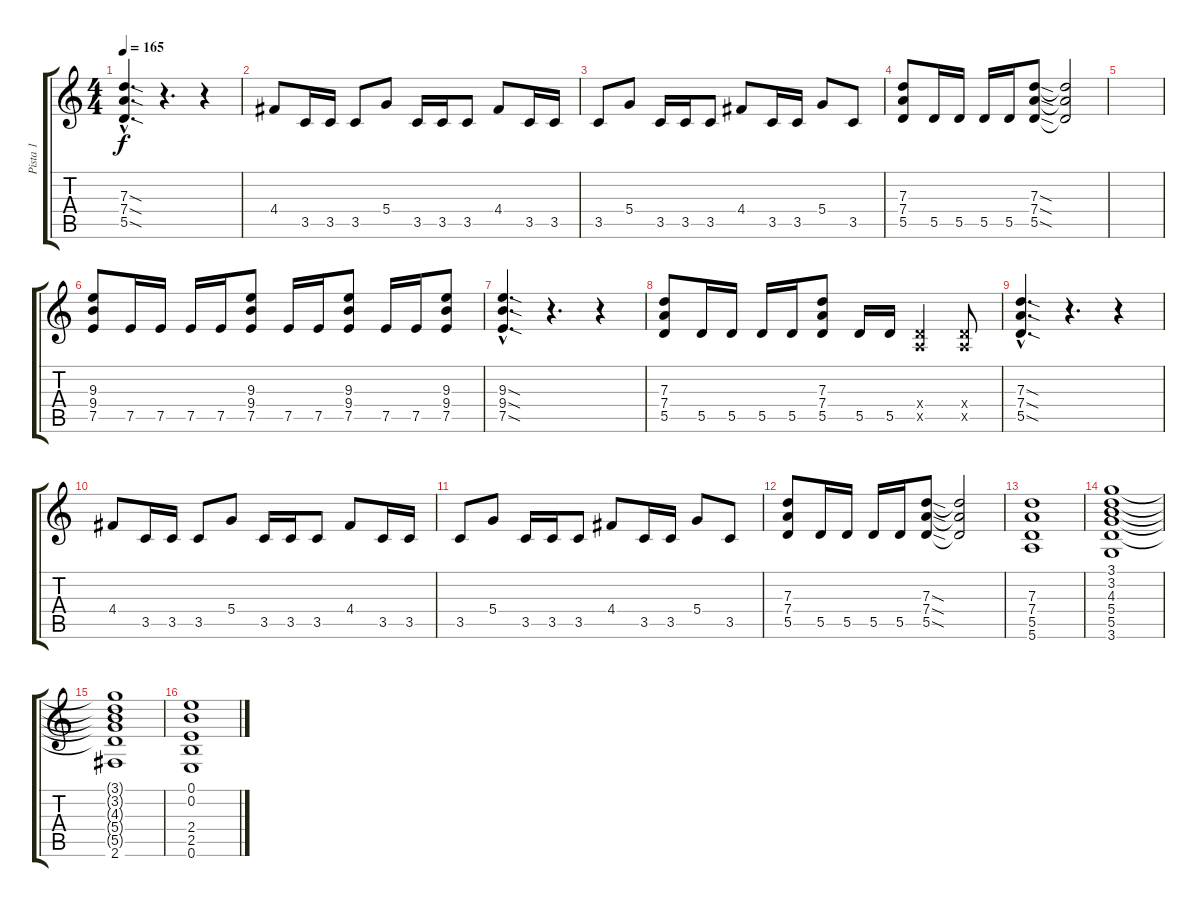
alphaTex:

\track ("Pista 1" "Pista 1") {instrument overdrivenguitar}
\staff {score tabs}
\tuning (E4 B3 G3 D3 A2 E2) {hide}
\ts (4 4)
\tempo 165
\clef g2
\ks c
(7.3{sod hac} 7.4{sod hac} 5.5{sod hac}).4{d dy f} r.4{d} r.4 |
4.4.8 3.5.16 3.5.16 3.5.8 5.4.8 3.5.16 3.5.16 3.5.8 4.4.8 3.5.16 3.5.16 |
3.5.8 5.4.8 3.5.16 3.5.16 3.5.8 4.4.8 3.5.16 3.5.16 5.4.8 3.5.8 |
(7.3 7.4 5.5).8 5.5.16 5.5.16 5.5.16 5.5.16 (7.3{sod} 7.4{sod} 5.5{sod}).8 (7.3{t} 7.4{t} 5.5{t}).2 |
|
(9.3 9.4 7.5).8 7.5.16 7.5.16 7.5.16 7.5.16 (9.3 9.4 7.5).8 7.5.16 7.5.16 (9.3 9.4 7.5).8 7.5.16 7.5.16 (9.3 9.4 7.5).8 |
(9.3{sod hac} 9.4{sod hac} 7.5{sod hac}).4{d} r.4{d} r.4 |
(7.3 7.4 5.5).8 5.5.16 5.5.16 5.5.16 5.5.16 (7.3 7.4 5.5).8 5.5.16 5.5.16 (0.4{x} 0.5{x}).4 (0.4{x} 0.5{x}).8 |
(7.3{sod hac} 7.4{sod hac} 5.5{sod hac}).4{d} r.4{d} r.4 |
4.4.8 3.5.16 3.5.16 3.5.8 5.4.8 3.5.16 3.5.16 3.5.8 4.4.8 3.5.16 3.5.16 |
3.5.8 5.4.8 3.5.16 3.5.16 3.5.8 4.4.8 3.5.16 3.5.16 5.4.8 3.5.8 |
(7.3 7.4 5.5).8 5.5.16 5.5.16 5.5.16 5.5.16 (7.3{sod} 7.4{sod} 5.5{sod}).8 (7.3{t} 7.4{t} 5.5{t}).2 |
(7.3 7.4 5.5 5.6).1 |
(3.1 3.2 4.3 5.4 5.5 3.6).1 |
(3.1{t} 3.2{t} 4.3{t} 5.4{t} 5.5{t} 2.6).1 |
(0.1 0.2 2.4 2.5 0.6).1
